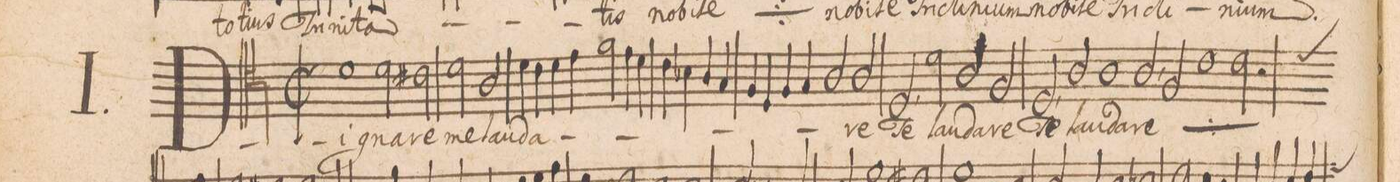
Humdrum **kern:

**kern	**text
*I"TENOR.	*
*clefC4	*
*k[]	*
*met(C|)	*
*M2/1	*
1d	Dig-
*2\right	*
2d\	-na-
2c#X\	-re
=2-	=2-
2d\	me
2A/	lau-
4d\	-da-
4cny\	.
4d\	.
4e\	.
=3-	=3-
2f\	.
4e\	.
4d\	.
4c\	.
4B-X\	.
4A/	.
4G/	.
=4-	=4-
4F/	.
4D/	.
4F/	.
4G/	.
2A/	.
2A/	-re
=5-	=5-
2D,/	Te
2d\	lau-
2A/	-da-
2F/	-re
=6-	=6-
2D,/	Te
2A/	lau-
1A	-da-
=7-	=7-
2A,/	-re
*	*ij
2F/	lau-
1c	-da-
=8-	=8-
2c\	-re
*	*Xij
*custos:d	*
2r	.
*-	*-
